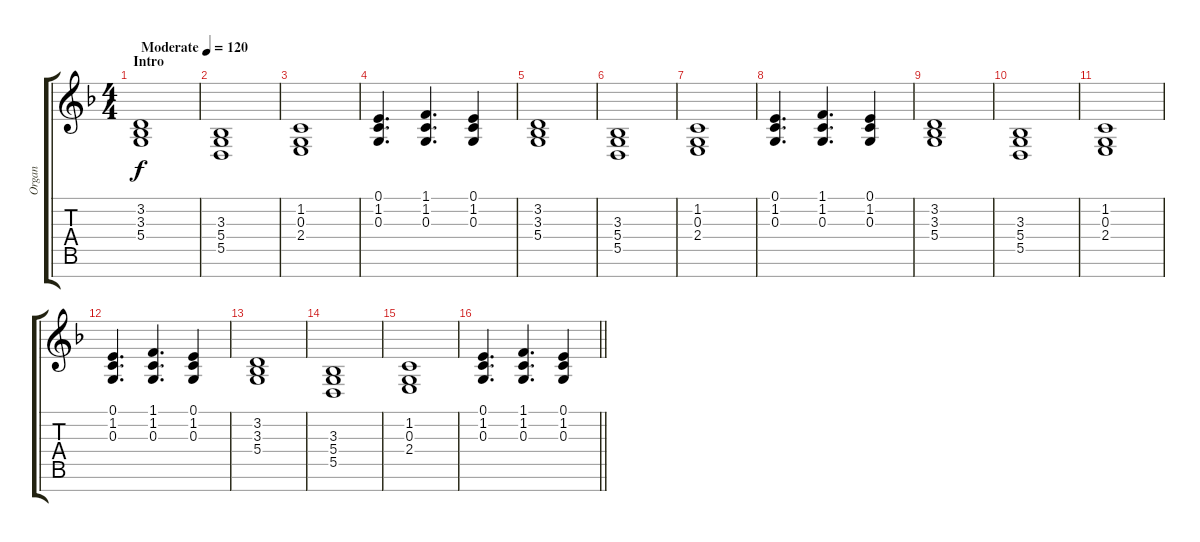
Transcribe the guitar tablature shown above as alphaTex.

\track ("Organ" "Organ") {instrument drawbarorgan}
\staff {score tabs}
\tuning (E4 B3 G3 D3 A2 E2 B1) {hide}
\ts (4 4)
\section ("" "Intro")
\tempo (120 "Moderate")
\clef g2
\ks f
(3.2 3.3 5.4).1{dy f instrument drawbarorgan} |
(3.3 5.4 5.5).1 |
(1.2 0.3 2.4).1 |
(0.1 1.2 0.3).4{d} (1.1 1.2 0.3).4{d} (0.1 1.2 0.3).4 |
(3.2 3.3 5.4).1 |
(3.3 5.4 5.5).1 |
(1.2 0.3 2.4).1 |
(0.1 1.2 0.3).4{d} (1.1 1.2 0.3).4{d} (0.1 1.2 0.3).4 |
(3.2 3.3 5.4).1 |
(3.3 5.4 5.5).1 |
(1.2 0.3 2.4).1 |
(0.1 1.2 0.3).4{d} (1.1 1.2 0.3).4{d} (0.1 1.2 0.3).4 |
(3.2 3.3 5.4).1 |
(3.3 5.4 5.5).1 |
(1.2 0.3 2.4).1 |
\barLineRight lightlight
(0.1 1.2 0.3).4{d} (1.1 1.2 0.3).4{d} (0.1 1.2 0.3).4
